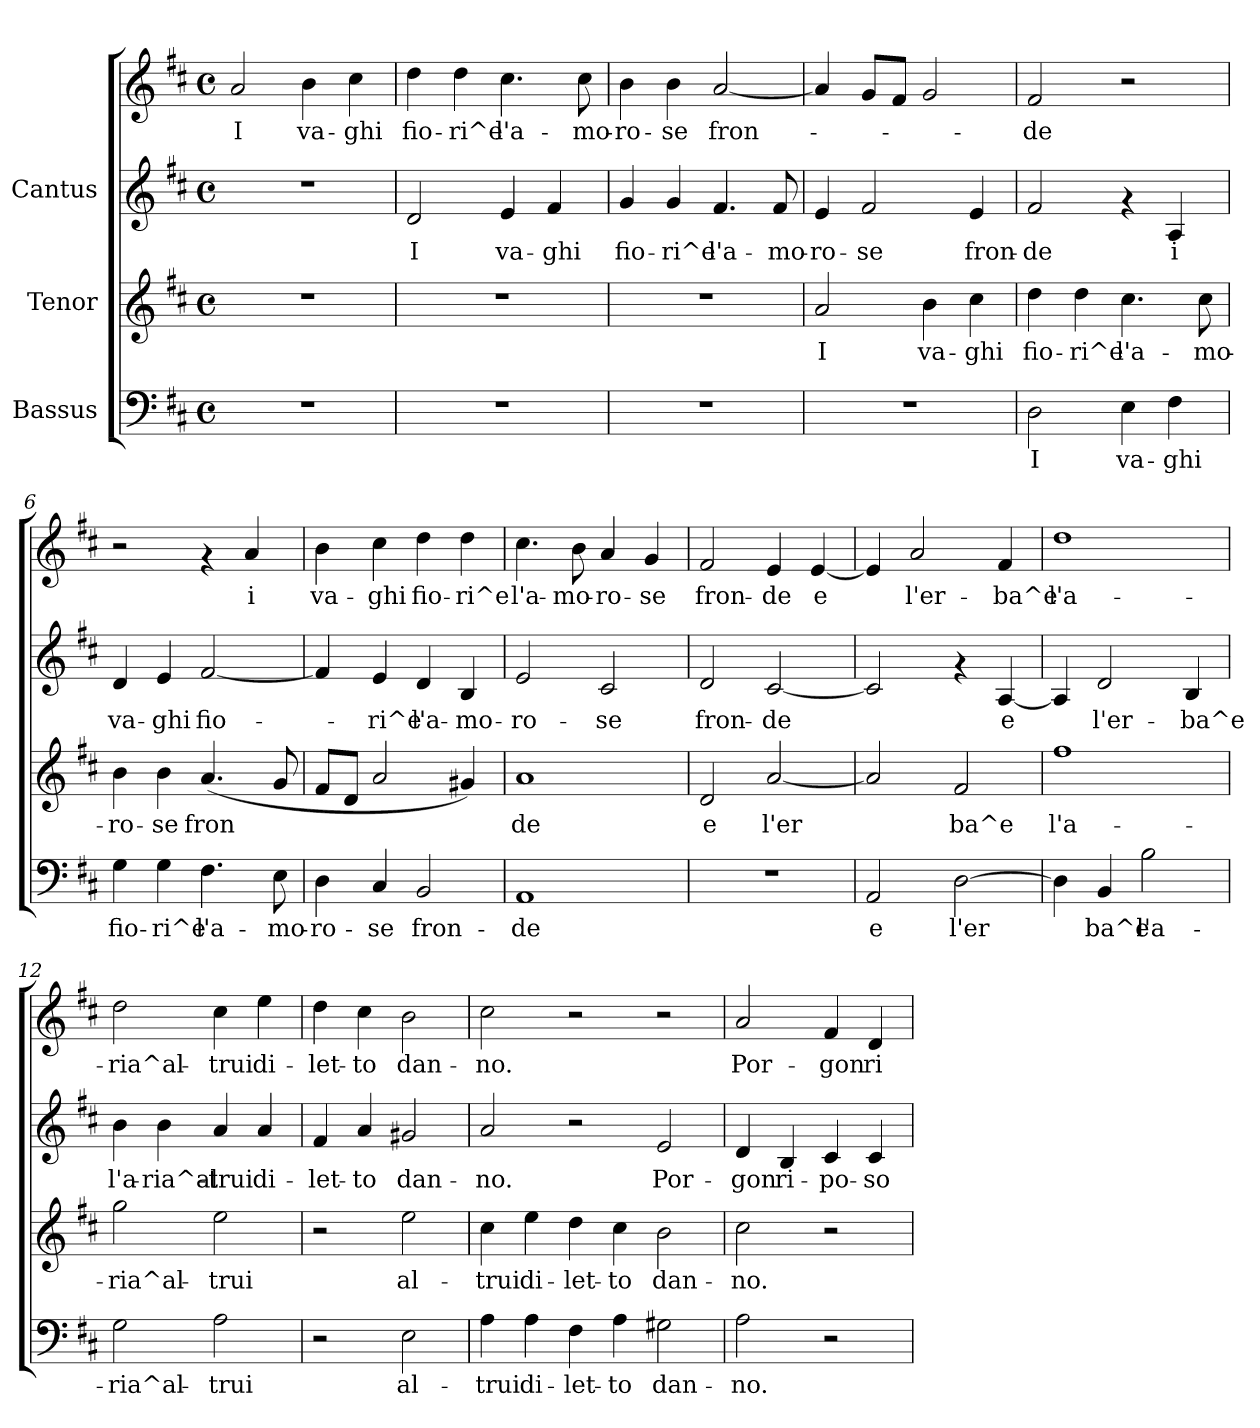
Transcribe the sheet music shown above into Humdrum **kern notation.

**kern	**text	**kern	**text	**kern	**text	**kern	**text
*part3	*part3	*part2	*part2	*part1	*part1	*part1	*part1
*staff4	*staff4	*staff3	*staff3	*staff2	*staff2	*staff1	*staff1
*I"Bassus	*	*I"Tenor	*	*I"Cantus	*	*	*
!!LO:PB:g=z
*stria5	*	*stria5	*	*stria5	*	*stria5	*
*clefF4	*	*clefG2	*	*clefG2	*	*clefG2	*
*k[f#c#]	*	*k[f#c#]	*	*k[f#c#]	*	*k[f#c#]	*
*D:	*	*D:	*	*D:	*	*D:	*
*M4/4	*	*M4/4	*	*M4/4	*	*M4/4	*
*met(c)	*	*met(c)	*	*met(c)	*	*met(c)	*
=1	=1	=1	=1	=1	=1	=1	=1
!	!	!	!	!	!	!	!LO:LY:b:cj
1r	.	1r	.	1r	.	2a/	I
!	!	!	!	!	!	!	!LO:LY:b:cj
.	.	.	.	.	.	4b\	va-
!	!	!	!	!	!	!	!LO:LY:b:cj
.	.	.	.	.	.	4cc#\	-ghi
=2	=2	=2	=2	=2	=2	=2	=2
!	!	!	!	!	!LO:LY:b:cj	!	!LO:LY:b:cj
1r	.	1r	.	2d/	-I	4dd\	fio-
!	!	!	!	!	!	!	!LO:LY:b:cj
.	.	.	.	.	.	4dd\	-ri^e
!	!	!	!	!	!LO:LY:b:cj	!	!LO:LY:b:cj
.	.	.	.	4e/	va-	4.cc#\	l'a-
!	!	!	!	!	!LO:LY:b:cj	!	!
.	.	.	.	4f#/	-ghi	.	.
!	!	!	!	!	!	!	!LO:LY:b:cj
.	.	.	.	.	.	8cc#\	-mo-
=3	=3	=3	=3	=3	=3	=3	=3
!	!	!	!	!	!LO:LY:b:cj	!	!LO:LY:b:cj
1r	.	1r	.	4g/	-fio-	4b\	ro-
!	!	!	!	!	!LO:LY:b:cj	!	!LO:LY:b:cj
.	.	.	.	4g/	-ri^e	4b\	-se
!	!	!	!	!	!LO:LY:b:cj	!	!LO:LY:b:cj
.	.	.	.	4.f#/	l'a-	[<2a/	fron-
!	!	!	!	!	!LO:LY:b:cj	!	!
.	.	.	.	8f#/	-mo-	.	.
=4	=4	=4	=4	=4	=4	=4	=4
!	!	!	!LO:LY:b:cj	!	!LO:LY:b:cj	!	!
1r	.	2a/	I	4e/	-ro-	4a/]	.
!	!	!	!	!	!LO:LY:b:cj	!	!
.	.	.	.	2f#/	-se	8g/L	.
.	.	.	.	.	.	8f#/J	.
!	!	!	!LO:LY:b:cj	!	!	!	!
.	.	4b\	va-	.	.	2g/	.
!	!	!	!LO:LY:b:cj	!	!LO:LY:b:cj	!	!
.	.	4cc#\	-ghi	4e/	fron-	.	.
!!LO:LB:g=z
=5	=5	=5	=5	=5	=5	=5	=5
!	!LO:LY:b:cj	!	!LO:LY:b:cj	!	!LO:LY:b:cj	!	!LO:LY:b:cj
2D\	I	4dd\	fio-	2f#/	de	2f#/	-de
!	!	!	!LO:LY:b:cj	!	!	!	!
.	.	4dd\	-ri^e	.	.	.	.
!	!LO:LY:b:cj	!	!LO:LY:b:cj	!	!	!	!
4E\	va-	4.cc#\	l'a-	4rf	.	2r	.
!	!LO:LY:b:cj	!	!	!	!LO:LY:b:cj	!	!
4F#\	-ghi	.	.	4A/	i	.	.
!	!	!	!LO:LY:b:cj	!	!	!	!
.	.	8cc#\	-mo-	.	.	.	.
=6	=6	=6	=6	=6	=6	=6	=6
!	!LO:LY:b:cj	!	!LO:LY:b:cj	!	!LO:LY:b:cj	!	!
4G\	fio-	4b\	-ro-	4d/	va-	2r	.
!	!LO:LY:b:cj	!	!LO:LY:b:cj	!	!LO:LY:b:cj	!	!
4G\	-ri^e	4b\	-se	4e/	-ghi	.	.
!	!LO:LY:b:cj	!	!LO:LY:b:cj	!	!LO:LY:b:cj	!	!
4.F#\	l'a-	(<4.a/	fron-	[<2f#/	fio-	4rf	.
!	!	!	!	!	!	!	!LO:LY:b:cj
.	.	.	.	.	.	4a/	i
!	!LO:LY:b:cj	!	!LO:LY:b:cj	!	!	!	!
8E\	-mo-	8g/	--	.	.	.	.
=7	=7	=7	=7	=7	=7	=7	=7
!	!LO:LY:b:cj	!	!	!	!LO:LY:b:cj	!	!LO:LY:b:cj
4D\	-ro-	8f#/L	.	4f#/]	.	4b\	-va-
.	.	8d/J	.	.	.	.	.
!	!LO:LY:b:cj	!	!	!	!LO:LY:b:cj	!	!LO:LY:b:cj
4C#/	-se	2a/	.	4e/	ri^e	4cc#\	-ghi
!	!LO:LY:b:cj	!	!	!	!LO:LY:b:cj	!	!LO:LY:b:cj
2BB/	fron-	.	.	4d/	l'a-	4dd\	fio-
!	!	!	!	!	!LO:LY:b:cj	!	!LO:LY:b:cj
.	.	4g#X/)	.	4B/	-mo-	4dd\	-ri^e
=8	=8	=8	=8	=8	=8	=8	=8
!	!LO:LY:b:cj	!	!LO:LY:b:cj	!	!LO:LY:b:cj	!	!LO:LY:b:cj
1AA	-de	1a	-de	2e/	ro-	4.cc#\	-l'a-
!	!	!	!	!	!	!	!LO:LY:b:cj
.	.	.	.	.	.	8b\	-mo-
!	!	!	!	!	!LO:LY:b:cj	!	!LO:LY:b:cj
.	.	.	.	2c#/	-se	4a/	-ro-
!	!	!	!	!	!	!	!LO:LY:b:cj
.	.	.	.	.	.	4g/	-se
=9	=9	=9	=9	=9	=9	=9	=9
!	!	!	!LO:LY:b:cj	!	!LO:LY:b:cj	!	!LO:LY:b:cj
1r	.	2d/	e	2d/	fron-	2f#/	fron-
!	!	!	!LO:LY:b:cj	!	!LO:LY:b:cj	!	!LO:LY:b:cj
.	.	[<2a/	l'er-	[<2c#/	-de	4e/	-de
!	!	!	!	!	!	!	!LO:LY:b:cj
.	.	.	.	.	.	[<4e/	e
!!LO:LB:g=z
=10	=10	=10	=10	=10	=10	=10	=10
!	!LO:LY:b:cj	!	!LO:LY:b:cj	!	!LO:LY:b:cj	!	!LO:LY:b:cj
2AA/	e	2a/]	-	2c#/]	.	4e/]	.
!	!	!	!	!	!	!	!LO:LY:b:cj
.	.	.	.	.	.	2a/	l'er-
!	!LO:LY:b:cj	!	!LO:LY:b:cj	!	!	!	!
[>2D\	l'er-	2f#/	ba^e	4rf	.	.	.
!	!	!	!	!	!LO:LY:b:cj	!	!LO:LY:b:cj
.	.	.	.	[<4A/	e	4f#/	-ba^e
=11	=11	=11	=11	=11	=11	=11	=11
!	!LO:LY:b:cj	!	!LO:LY:b:cj	!	!LO:LY:b:cj	!	!LO:LY:b:cj
4D\]	-	1ff#	l'a-	4A/]	-	1dd	l'a-
!	!LO:LY:b:cj	!	!	!	!LO:LY:b:cj	!	!
4BB/	ba^e	.	.	2d/	l'er-	.	.
!	!LO:LY:b:cj	!	!	!	!	!	!
2B\	l'a-	.	.	.	.	.	.
!	!	!	!	!	!LO:LY:b:cj	!	!
.	.	.	.	4B/	-ba^e	.	.
=12	=12	=12	=12	=12	=12	=12	=12
!	!LO:LY:b:cj	!	!LO:LY:b:cj	!	!LO:LY:b:cj	!	!LO:LY:b:cj
2G\	-ria^al-	2gg\	-ria^al-	4b\	-l'a-	2dd\	ria^al-
!	!	!	!	!	!LO:LY:b:cj	!	!
.	.	.	.	4b\	-ria^al-	.	.
!	!LO:LY:b:cj	!	!LO:LY:b:cj	!	!LO:LY:b:cj	!	!LO:LY:b:cj
2A\	-trui	2ee\	-trui	4a/	-trui	4cc#\	-trui
!	!	!	!	!	!LO:LY:b:cj	!	!LO:LY:b:cj
.	.	.	.	4a/	di-	4ee\	di-
=13	=13	=13	=13	=13	=13	=13	=13
!	!	!	!	!	!LO:LY:b:cj	!	!LO:LY:b:cj
2r	.	2r	.	4f#/	-let-	4dd\	-let-
!	!	!	!	!	!LO:LY:b:cj	!	!LO:LY:b:cj
.	.	.	.	4a/	-to	4cc#\	-to
!	!LO:LY:b:cj	!	!LO:LY:b:cj	!	!LO:LY:b:cj	!	!LO:LY:b:cj
2E\	al-	2ee\	al-	2g#X/	dan-	2b\	dan-
=14	=14	=14	=14	=14	=14	=14	=14
!	!LO:LY:b:cj	!	!LO:LY:b:cj	!	!LO:LY:b:cj	!	!LO:LY:b:cj
4A\	-trui	4cc#\	-trui	2a/	no.	2cc#\	-no.
!	!LO:LY:b:cj	!	!LO:LY:b:cj	!	!	!	!
4A\	di-	4ee\	di-	.	.	.	.
!	!LO:LY:b:cj	!	!LO:LY:b:cj	!	!	!	!
4F#\	-let-	4dd\	-let-	2r	.	2r	.
!	!LO:LY:b:cj	!	!LO:LY:b:cj	!	!	!	!
4A\	-to	4cc#\	-to	.	.	.	.
!	!LO:LY:b:cj	!	!LO:LY:b:cj	!	!LO:LY:b:cj	!	!
2G#X\	dan-	2b\	dan-	2e/	Por-	2r	.
!!LO:PB:g=z
=15	=15	=15	=15	=15	=15	=15	=15
!	!LO:LY:b:cj	!	!LO:LY:b:cj	!	!LO:LY:b:cj	!	!LO:LY:b:cj
2A\	-no.	2cc#\	-no.	4d/	-gon	2a/	-Por-
!	!	!	!	!	!LO:LY:b:cj	!	!
.	.	.	.	4B/	ri-	.	.
!	!	!	!	!	!LO:LY:b:cj	!	!LO:LY:b:cj
2r	.	2r	.	4c#/	-po-	4f#/	-gon
!	!	!	!	!	!LO:LY:b:cj	!	!LO:LY:b:cj
.	.	.	.	4c#/	-so	4d/	ri-
=	=	=	=	=	=	=	=
*-	*-	*-	*-	*-	*-	*-	*-
